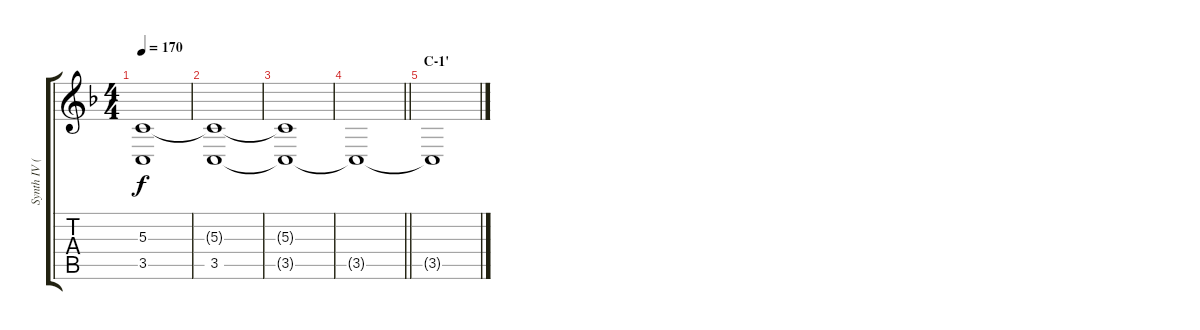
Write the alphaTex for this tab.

\track ("Synth IV (Kotobuki Tsumugi)" "Synth IV (") {instrument drawbarorgan}
\staff {score tabs}
\tuning (E4 B3 G3 D3 A2 E2) {hide}
\ts (4 4)
\tempo 170
\clef g2
\ks f
(5.3{t} 3.5{t}).1{dy f} |
(5.3{t} 3.5).1 |
(5.3{t} 3.5{t}).1 |
\barLineRight lightlight
3.5{t}.1 |
\section ("" "C-1'")
3.5{t}.1
